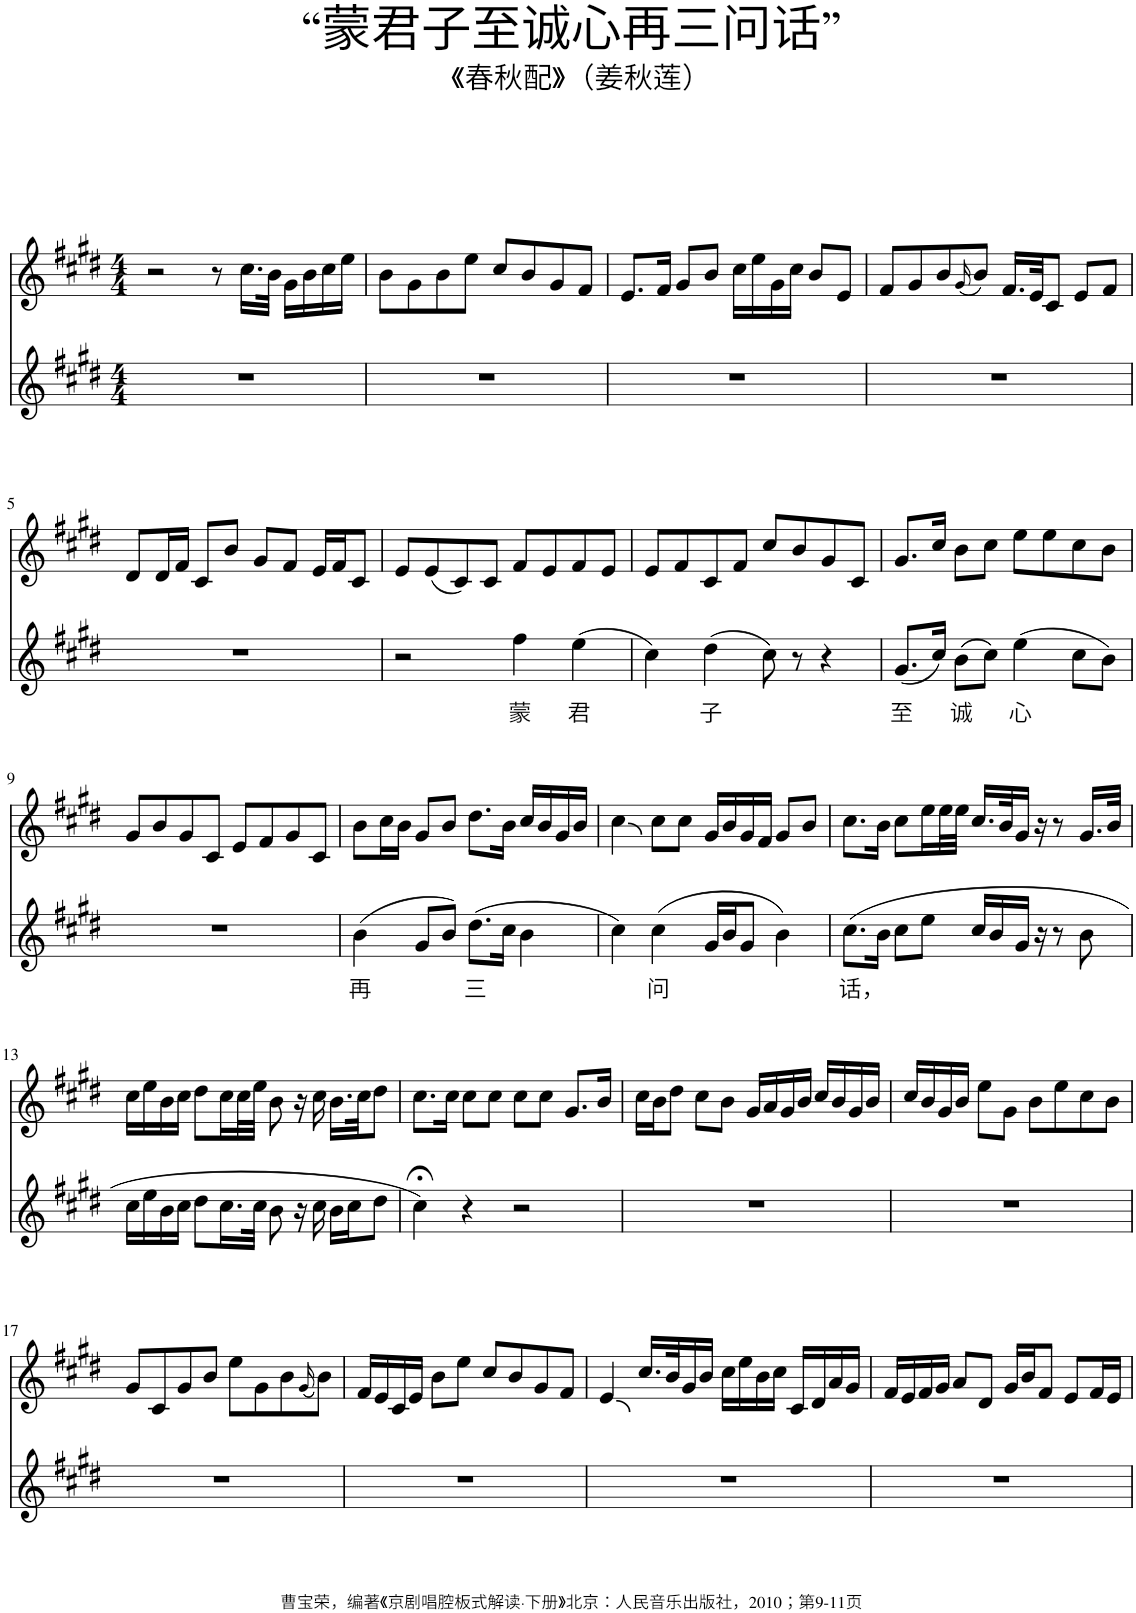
**kern	**text	**kern
*part2	*part2	*part1
*staff2	*staff2	*staff1
*I"Piano	*	*I"Piano
*I'Pno	*	*I'Pno
*clefG2	*	*clefG2
*k[f#c#g#d#]	*	*k[f#c#g#d#]
*M4/4	*	*M4/4
=1	=1	=1
1r	.	2r
.	.	8r
.	.	16.cc#\LL
.	.	32b\JJk
.	.	16g#\LL
.	.	16b\
.	.	16cc#\
.	.	16ee\JJ
=2	=2	=2
1r	.	8b\L
.	.	8g#\
.	.	8b\
.	.	8ee\J
.	.	8cc#/L
.	.	8b/
.	.	8g#/
.	.	8f#/J
=3	=3	=3
1r	.	8.e/L
.	.	16f#/Jk
.	.	8g#/L
.	.	8b/J
.	.	16cc#\LL
.	.	16ee\
.	.	16g#\
.	.	16cc#\JJ
.	.	8b/L
.	.	8e/J
=4	=4	=4
1r	.	8f#/L
.	.	8g#/
.	.	8b/
.	.	(16qg#/
.	.	8b/J)
.	.	16.f#/LL
.	.	32e/JK
.	.	8c#/J
.	.	8e/L
.	.	8f#/J
!!LO:LB:g=z
=5	=5	=5
1r	.	8d#/L
.	.	16d#/L
.	.	16f#/JJ
.	.	8c#/L
.	.	8b/J
.	.	8g#/L
.	.	8f#/J
.	.	16e/LL
.	.	16f#/J
.	.	8c#/J
=6	=6	=6
2r	.	8e/L
.	.	(8e/
.	.	8c#/)
.	.	8c#/J
!	!LO:LY:b	!
4ff#\	蒙	8f#/L
.	.	8e/
!	!LO:LY:b	!
(4ee\	君	8f#/
.	.	8e/J
=7	=7	=7
4cc#\)	.	8e/L
.	.	8f#/
!	!LO:LY:b	!
(4dd#\	子	8c#/
.	.	8f#/J
8cc#\)	.	8cc#/L
8r	.	8b/
4r	.	8g#/
.	.	8c#/J
=8	=8	=8
!	!LO:LY:b	!
(8.g#/L	至	8.g#/L
16cc#/Jk)	.	16cc#/Jk
!	!LO:LY:b	!
(8b\L	诚	8b\L
8cc#\J)	.	8cc#\J
!	!LO:LY:b	!
(4ee\	心	8ee\L
.	.	8ee\
8cc#\L	.	8cc#\
8b\J)	.	8b\J
!!LO:LB:g=z
=9	=9	=9
1r	.	8g#/L
.	.	8b/
.	.	8g#/
.	.	8c#/J
.	.	8e/L
.	.	8f#/
.	.	8g#/
.	.	8c#/J
=10	=10	=10
!	!LO:LY:b	!
(4b\	再	8b\L
.	.	16cc#\L
.	.	16b\JJ
8g#/L	.	8g#/L
8b/J)	.	8b/J
!	!LO:LY:b	!
(8.dd#\L	三	8.dd#\L
16cc#\Jk	.	16b\Jk
4b\	.	16cc#/LL
.	.	16b/
.	.	16g#/
.	.	16b/JJ
=11	=11	=11
4cc#\)	.	4cc#\
!	!LO:LY:b	!
(4cc#\	问	8cc#\L
.	.	8cc#\J
16g#/LL	.	16g#/LL
16b/J	.	16b/
8g#/J	.	16g#/
.	.	16f#/JJ
4b\)	.	8g#/L
.	.	8b/J
=12	=12	=12
!	!LO:LY:b	!
(8.cc#\L	话，	8.cc#\L
16b\Jk	.	16b\Jk
8cc#\L	.	8cc#\L
8ee\J	.	16ee\L
.	.	32ee\L
.	.	32ee\JJJ
16cc#/LL	.	16.cc#/LL
16b/	.	.
.	.	32b/K
16g#/JJ	.	16g#/JJ
16r	.	16r
8r	.	8r
8b\	.	16.g#/LL
.	.	32b/JJk
!!LO:LB:g=z
=13	=13	=13
16cc#\LL	.	16cc#\LL
16ee\	.	16ee\
16b\	.	16b\
16cc#\JJ	.	16cc#\JJ
8dd#\L	.	8dd#\L
16.cc#\L	.	16cc#\L
.	.	32cc#\L
32cc#\JJk	.	32ee\JJJ
8b\	.	8b\
16r	.	16r
16cc#\	.	16cc#\
16b\LL	.	16.b\LL
16cc#\J	.	.
.	.	32cc#\JK
8dd#\J	.	8dd#\J
=14	=14	=14
4cc#;<\)	.	8.cc#\L
.	.	16cc#\Jk
4r	.	8cc#\L
.	.	8cc#\J
2r	.	8cc#\L
.	.	8cc#\J
.	.	8.g#/L
.	.	16b/Jk
=15	=15	=15
1r	.	16cc#\LL
.	.	16b\J
.	.	8dd#\J
.	.	8cc#\L
.	.	8b\J
.	.	16g#/LL
.	.	16a/
.	.	16g#/
.	.	16b/JJ
.	.	16cc#/LL
.	.	16b/
.	.	16g#/
.	.	16b/JJ
=16	=16	=16
1r	.	16cc#/LL
.	.	16b/
.	.	16g#/
.	.	16b/JJ
.	.	8ee\L
.	.	8g#\J
.	.	8b\L
.	.	8ee\
.	.	8cc#\
.	.	8b\J
!!LO:LB:g=z
=17	=17	=17
1r	.	8g#/L
.	.	8c#/
.	.	8g#/
.	.	8b/J
.	.	8ee\L
.	.	8g#\
.	.	8b\
.	.	(16qg#/
.	.	8b\J)
=18	=18	=18
1r	.	16f#/LL
.	.	16e/
.	.	16c#/
.	.	16e/JJ
.	.	8b\L
.	.	8ee\J
.	.	8cc#/L
.	.	8b/
.	.	8g#/
.	.	8f#/J
=19	=19	=19
1r	.	4e/
.	.	16.cc#/LL
.	.	32b/K
.	.	16g#/
.	.	16b/JJ
.	.	16cc#\LL
.	.	16ee\
.	.	16b\
.	.	16cc#\JJ
.	.	16c#/LL
.	.	16d#/
.	.	16a/
.	.	16g#/JJ
=20	=20	=20
1r	.	16f#/LL
.	.	16e/
.	.	16f#/
.	.	16g#/JJ
.	.	8a/L
.	.	8d#/J
.	.	16g#/LL
.	.	16b/J
.	.	8f#/J
.	.	8e/L
.	.	16f#/L
.	.	16e/JJ
=	=	=
*-	*-	*-
